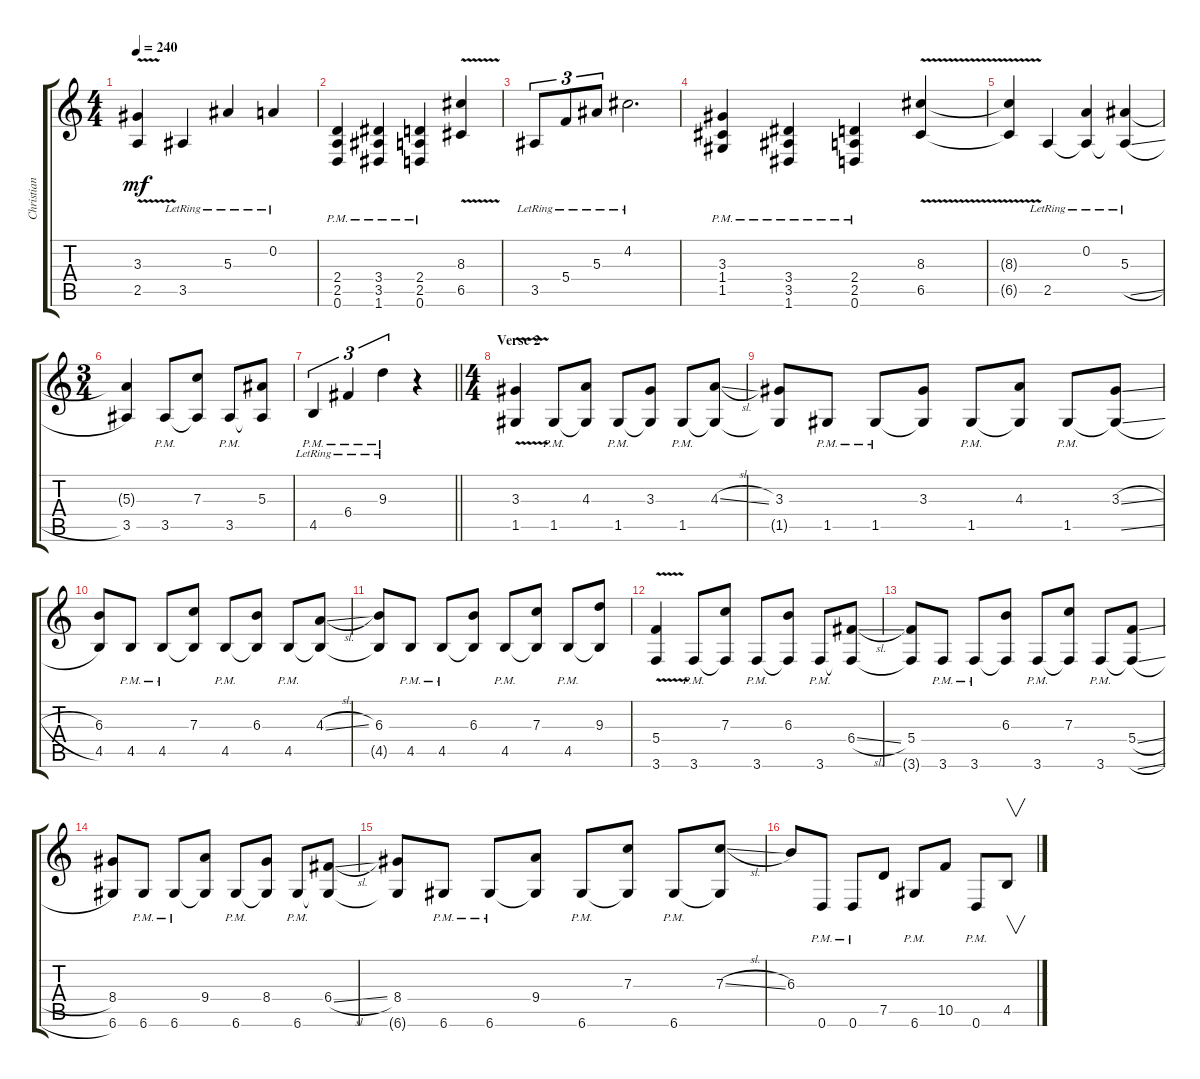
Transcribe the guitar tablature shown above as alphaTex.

\track ("Christian Muenzer" "Christian ") {instrument overdrivenguitar}
\staff {score tabs}
\tuning (D4 A3 F3 C3 G2 D2) {hide}
\ts (4 4)
\tempo 240
\clef g2
\ks c
(3.3{v t} 2.5{v t}).4{dy mf} 3.5{lr}.4 5.3{lr}.4 0.2{lr}.4 |
(2.4{pm} 2.5{pm} 0.6{pm}).4 (3.4{pm} 3.5{pm} 1.6{pm}).4 (2.4{pm} 2.5{pm} 0.6{pm}).4 (8.3{v} 6.5{v}).4 |
3.5{lr}.8{tu (3 2)} 5.4{lr}.8{tu (3 2)} 5.3{lr}.8{tu (3 2)} 4.2{lr}.2{d} |
(3.3{pm} 1.4{pm} 1.5{pm}).4 (3.4{pm} 3.5{pm} 1.6{pm}).4 (2.4{pm} 2.5{pm} 0.6{pm}).4 (8.3{v} 6.5{v}).4 |
(8.3{v t} 6.5{v t}).4 2.5{lr}.4 (0.2{lr} 2.5{t}).4 (5.3{lr} 2.5{sl t}).4 |
\ts (3 4)
(5.3{t} 3.5).4 3.5{pm}.8 (7.3 3.5{t}).8 3.5{pm}.8 (5.3 3.5{t}).8 |
\barLineRight lightlight
4.5{pm lr}.4{tu (3 2)} 6.4{pm lr}.4{tu (3 2)} 9.3{pm lr}.4{tu (3 2)} r.4 |
\ts (4 4)
\section ("" "Verse 2")
(3.3{v} 1.5{v}).4 1.5{pm}.8 (4.3 1.5{t}).8 1.5{pm}.8 (3.3 1.5{t}).8 1.5{pm}.8 (4.3{sl} 1.5{t}).8 |
(3.3 1.5{t}).8 1.5{pm}.8 1.5{pm}.8 (3.3 1.5{t}).8 1.5{pm}.8 (4.3 1.5{t}).8 1.5{pm}.8 (3.3{sl} 1.5{sl t}).8 |
(6.3 4.5).8 4.5{pm}.8 4.5{pm}.8 (7.3 4.5{t}).8 4.5{pm}.8 (6.3 4.5{t}).8 4.5{pm}.8 (4.3{sl} 4.5{t}).8 |
(6.3 4.5{t}).8 4.5{pm}.8 4.5{pm}.8 (6.3 4.5{t}).8 4.5{pm}.8 (7.3 4.5{t}).8 4.5{pm}.8 (9.3 4.5{t}).8 |
(5.4{v} 3.6{v}).4 3.6{pm}.8 (7.3 3.6{t}).8 3.6{pm}.8 (6.3 3.6{t}).8 3.6{pm}.8 (6.4{sl} 3.6{t}).8 |
(5.4 3.6{t}).8 3.6{pm}.8 3.6{pm}.8 (6.3 3.6{t}).8 3.6{pm}.8 (7.3 3.6{t}).8 3.6{pm}.8 (5.4{sl} 3.6{sl t}).8 |
(8.4 6.6).8 6.6{pm}.8 6.6{pm}.8 (9.4 6.6{t}).8 6.6{pm}.8 (8.4 6.6{t}).8 6.6{pm}.8 (6.4{sl} 6.6{t}).8 |
(8.4 6.6{t}).8 6.6{pm}.8 6.6{pm}.8 (9.4 6.6{t}).8 6.6{pm}.8 (7.3 6.6{t}).8 6.6{pm}.8 (7.3{sl} 6.6{t}).8 |
6.3.8 0.6{pm}.8 0.6{pm}.8 7.5.8 6.6{pm}.8 10.5.8 0.6{pm}.8 4.5.8{v}
